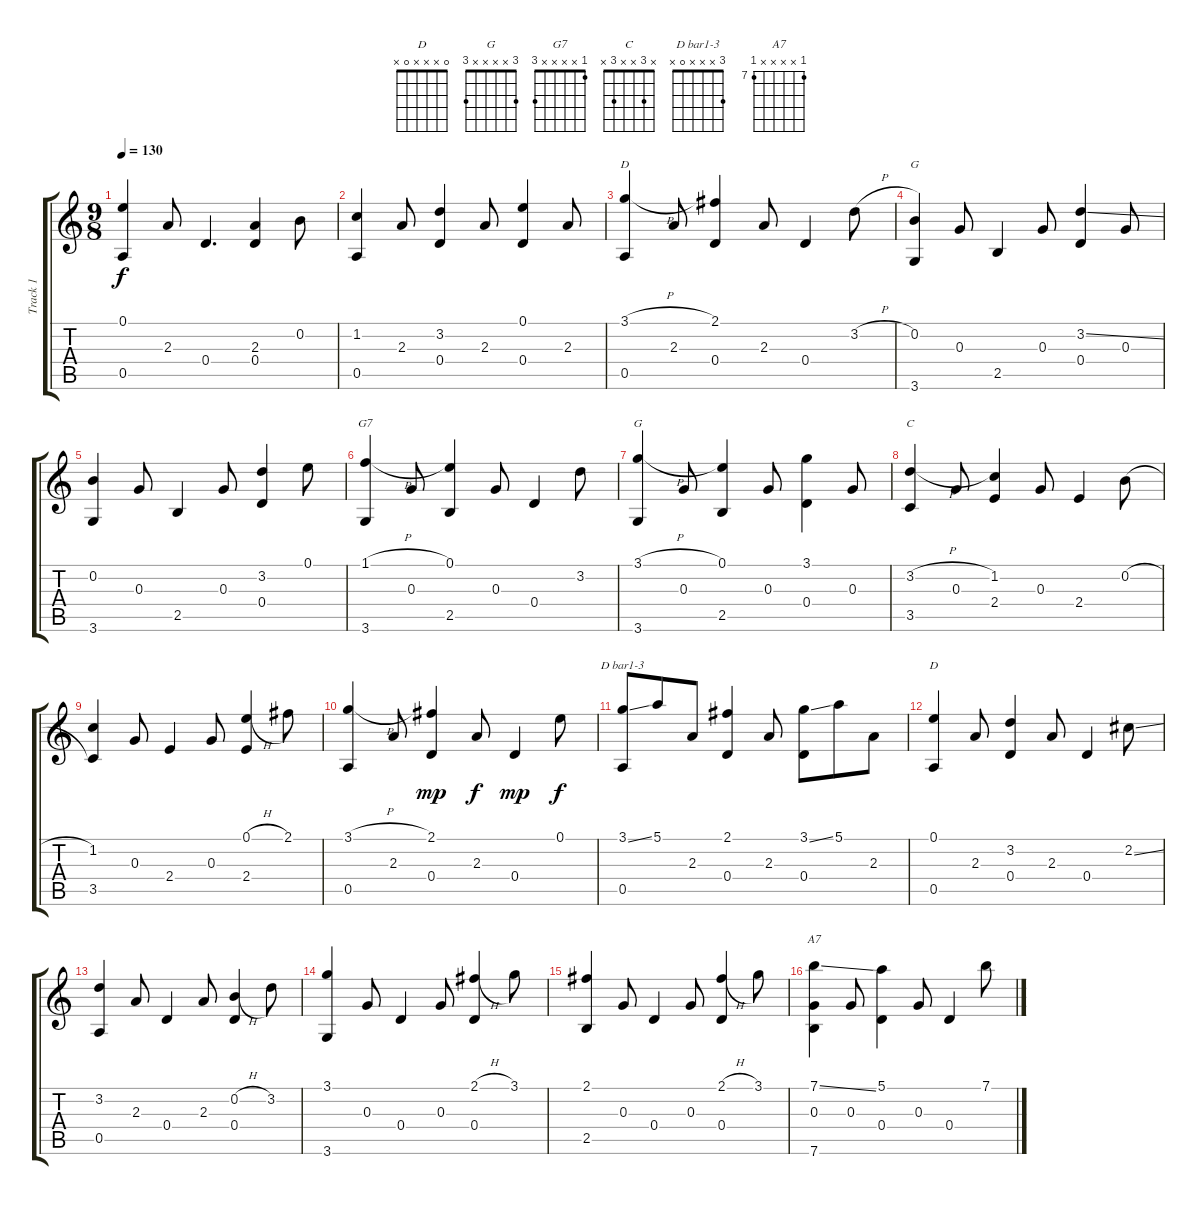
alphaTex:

\track ("Track 1" "Track 1") {instrument acousticguitarsteel}
\staff {score tabs}
\tuning (E4 B3 G3 D3 A2 E2) {hide}
\chord ("D" 3 x x x 0 x)
\chord ("G" x 0 x x x 3)
\chord ("G7" 1 x x x x 3)
\chord ("G" 3 x x x x 3)
\chord ("C" x 3 x x 3 x)
\chord ("D bar1-3" 3 x x x 0 x)
\chord ("D" 0 x x x 0 x)
\chord ("A7" 7 x x x x 7) {firstfret 7}
\ts (9 8)
\tempo 130
\clef g2
\ks c
(0.1 0.5).4{dy f} 2.3.8 0.4.4{d} (2.3 0.4).4 0.2.8 |
(1.2 0.5).4 2.3.8 (3.2 0.4).4 2.3.8 (0.1 0.4).4 2.3.8 |
(3.1{h} 0.5).4{ch "D"} 2.3.8 (2.1 0.4).4 2.3.8 0.4.4 3.2{h}.8 |
(0.2 3.6).4{ch "G"} 0.3.8 2.5.4 0.3.8 (3.2{ss} 0.4).4 0.3.8 |
(0.2 3.6).4 0.3.8 2.5.4 0.3.8 (3.2 0.4).4 0.1.8 |
(1.1{h} 3.6).4{ch "G7"} 0.3.8 (0.1 2.5).4 0.3.8 0.4.4 3.2.8 |
(3.1{h} 3.6).4{ch "G"} 0.3.8 (0.1 2.5).4 0.3.8 (3.1 0.4).4 0.3.8 |
(3.2{h} 3.5).4{ch "C"} 0.3.8 (1.2 2.4).4 0.3.8 2.4.4 0.2{h}.8 |
(1.2 3.5).4 0.3.8 2.4.4 0.3.8 (0.1{h} 2.4).4 2.1.8 |
(3.1{h} 0.5).4 2.3.8 (2.1 0.4).4{dy mp} 2.3.8{dy f} 0.4.4{dy mp} 0.1.8{dy f} |
(3.1{ss} 0.5).8{ch "D bar1-3"} 5.1.8 2.3.8 (2.1 0.4).4 2.3.8 (3.1{ss} 0.4).8 5.1.8 2.3.8 |
(0.1 0.5).4{ch "D"} 2.3.8 (3.2 0.4).4 2.3.8 0.4.4 2.2{ss}.8 |
(3.2 0.5).4 2.3.8 0.4.4 2.3.8 (0.2{h} 0.4).4 3.2.8 |
(3.1 3.6).4 0.3.8 0.4.4 0.3.8 (2.1{h} 0.4).4 3.1.8 |
(2.1 2.5).4 0.3.8 0.4.4 0.3.8 (2.1{h} 0.4).4 3.1.8 |
(7.1{ss} 0.3 7.6).4{ch "A7"} 0.3.8 (5.1 0.4).4 0.3.8 0.4.4 7.1{ss}.8
